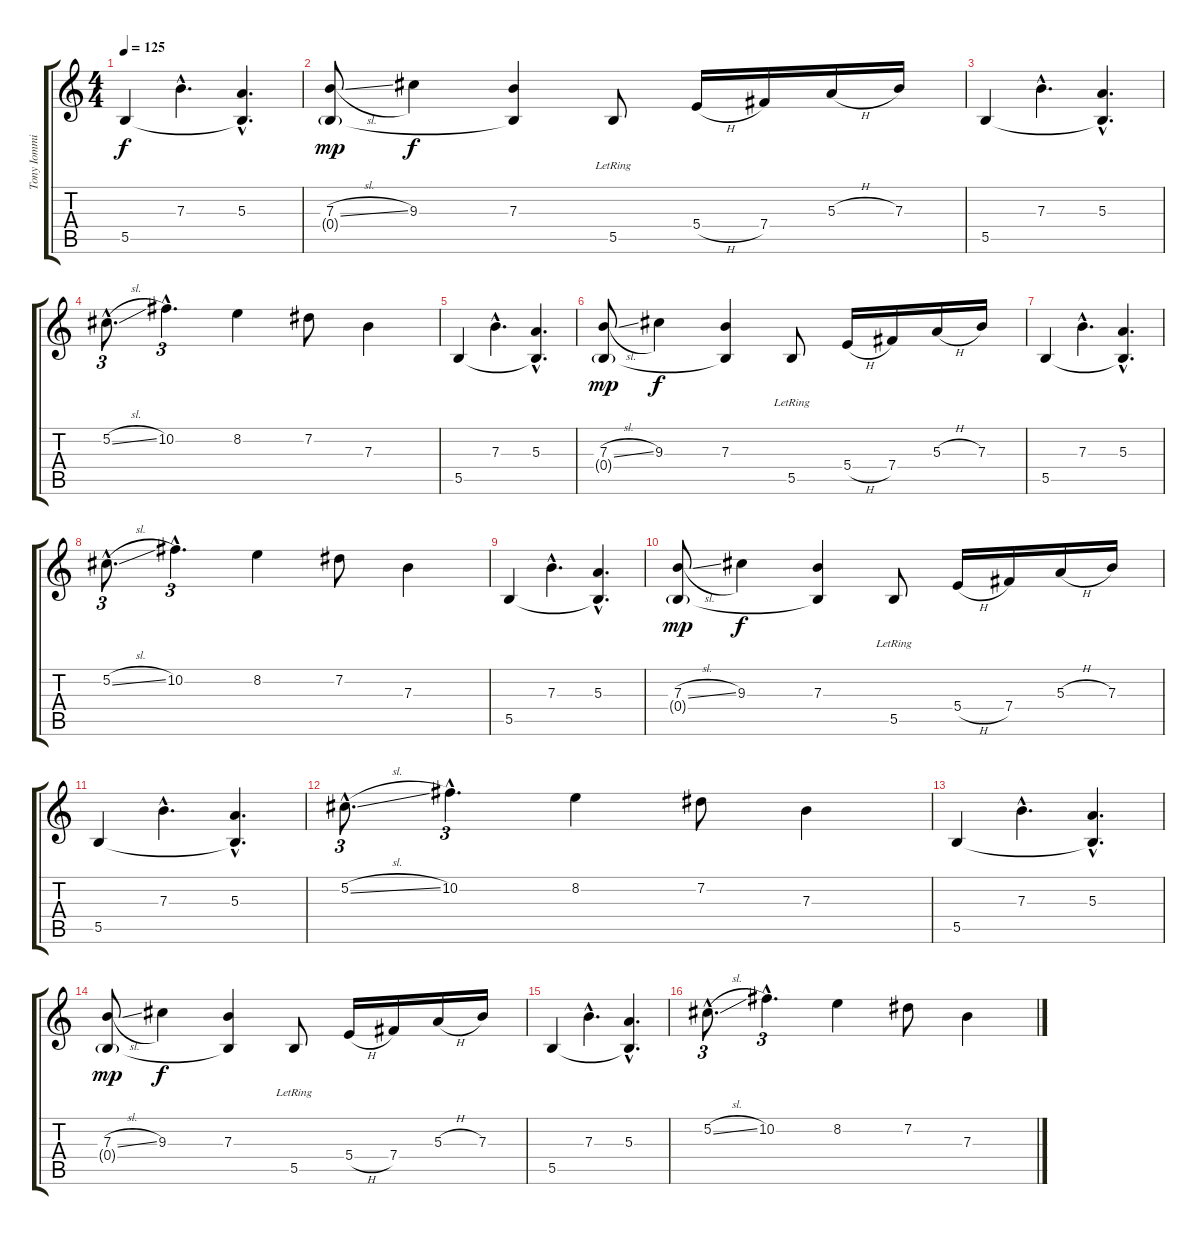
\track ("Tony Iommi" "Tony Iommi") {instrument overdrivenguitar}
\staff {score tabs}
\tuning (Db4 Ab3 E3 B2 Gb2 Db2) {hide}
\ts (4 4)
\tempo 125
\clef g2
\ks c
5.5.4{dy f} 7.3{hac}.4{d} (5.3{hac} 5.5{hac t}).4{d} |
(7.3{sl} 0.4{g}).8{dy mp} 9.3.4{dy f} (7.3 0.4{t}).4 5.5{lr}.8 5.4{h}.16 7.4.16 5.3{h}.16 7.3.16 |
5.5.4 7.3{hac}.4{d} (5.3{hac} 5.5{hac t}).4{d} |
5.2{sl hac}.8{d tu (3 2)} 10.2{hac}.4{d tu (3 2)} 8.2.4 7.2.8 7.3.4 |
5.5.4 7.3{hac}.4{d} (5.3{hac} 5.5{hac t}).4{d} |
(7.3{sl} 0.4{g}).8{dy mp} 9.3.4{dy f} (7.3 0.4{t}).4 5.5{lr}.8 5.4{h}.16 7.4.16 5.3{h}.16 7.3.16 |
5.5.4 7.3{hac}.4{d} (5.3{hac} 5.5{hac t}).4{d} |
5.2{sl hac}.8{d tu (3 2)} 10.2{hac}.4{d tu (3 2)} 8.2.4 7.2.8 7.3.4 |
5.5.4 7.3{hac}.4{d} (5.3{hac} 5.5{hac t}).4{d} |
(7.3{sl} 0.4{g}).8{dy mp} 9.3.4{dy f} (7.3 0.4{t}).4 5.5{lr}.8 5.4{h}.16 7.4.16 5.3{h}.16 7.3.16 |
5.5.4 7.3{hac}.4{d} (5.3{hac} 5.5{hac t}).4{d} |
5.2{sl hac}.8{d tu (3 2)} 10.2{hac}.4{d tu (3 2)} 8.2.4 7.2.8 7.3.4 |
5.5.4 7.3{hac}.4{d} (5.3{hac} 5.5{hac t}).4{d} |
(7.3{sl} 0.4{g}).8{dy mp} 9.3.4{dy f} (7.3 0.4{t}).4 5.5{lr}.8 5.4{h}.16 7.4.16 5.3{h}.16 7.3.16 |
5.5.4 7.3{hac}.4{d} (5.3{hac} 5.5{hac t}).4{d} |
5.2{sl hac}.8{d tu (3 2)} 10.2{hac}.4{d tu (3 2)} 8.2.4 7.2.8 7.3.4
